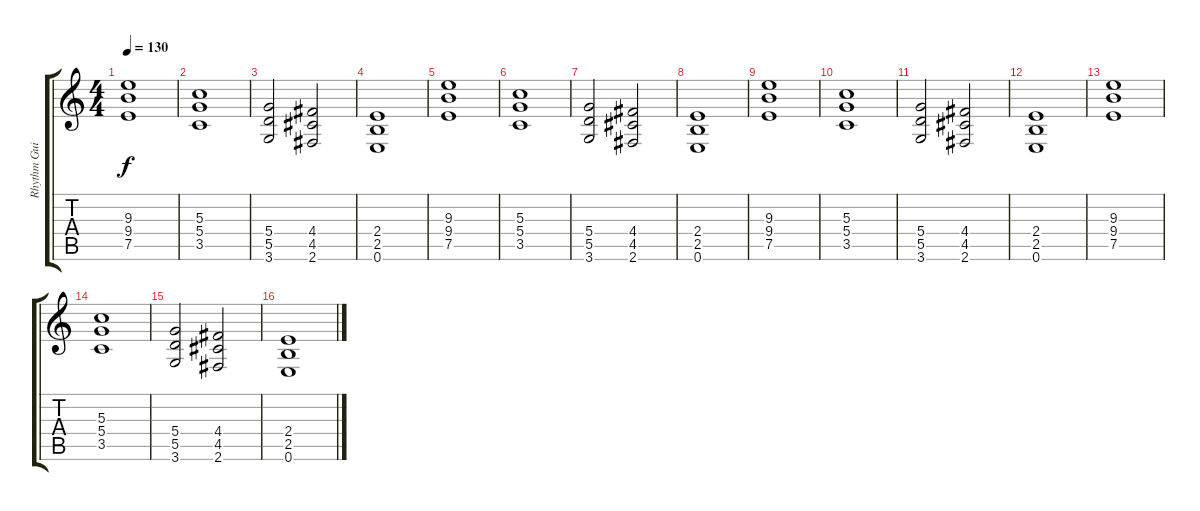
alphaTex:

\track ("Rhythm Guitar" "Rhythm Gui") {instrument distortionguitar}
\staff {score tabs}
\tuning (E4 B3 G3 D3 A2 E2) {hide}
\ts (4 4)
\tempo 130
\clef g2
\ks c
(9.3 9.4 7.5).1{dy f} |
(5.3 5.4 3.5).1 |
(5.4 5.5 3.6).2 (4.4 4.5 2.6).2 |
(2.4 2.5 0.6).1 |
(9.3 9.4 7.5).1 |
(5.3 5.4 3.5).1 |
(5.4 5.5 3.6).2 (4.4 4.5 2.6).2 |
(2.4 2.5 0.6).1 |
(9.3 9.4 7.5).1 |
(5.3 5.4 3.5).1 |
(5.4 5.5 3.6).2 (4.4 4.5 2.6).2 |
(2.4 2.5 0.6).1 |
(9.3 9.4 7.5).1 |
(5.3 5.4 3.5).1 |
(5.4 5.5 3.6).2 (4.4 4.5 2.6).2 |
(2.4 2.5 0.6).1
